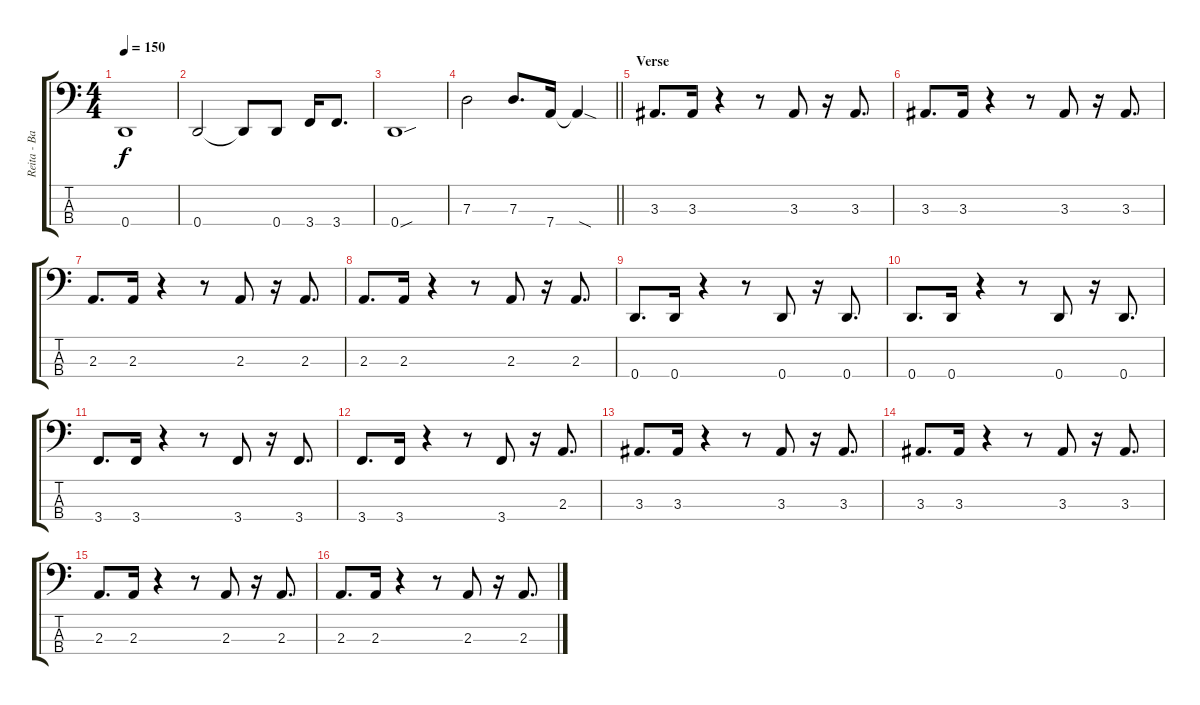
\track ("Reita - Bass" "Reita - Ba") {instrument electricbasspick}
\staff {score tabs}
\tuning (F2 C2 G1 D1) {hide}
\ts (4 4)
\tempo 150
\clef f4
\ks c
0.4.1{dy f} |
0.4.2 0.4{t}.8 0.4.8 3.4.16 3.4.8{d} |
0.4{sou}.1 |
\barLineRight lightlight
7.3.2 7.3.8{d} 7.4.16 7.4{sod t}.4 |
\section ("" "Verse")
3.3.8{d} 3.3.16 r.4 r.8 3.3.8 r.16 3.3.8{d} |
3.3.8{d} 3.3.16 r.4 r.8 3.3.8 r.16 3.3.8{d} |
2.3.8{d} 2.3.16 r.4 r.8 2.3.8 r.16 2.3.8{d} |
2.3.8{d} 2.3.16 r.4 r.8 2.3.8 r.16 2.3.8{d} |
0.4.8{d} 0.4.16 r.4 r.8 0.4.8 r.16 0.4.8{d} |
0.4.8{d} 0.4.16 r.4 r.8 0.4.8 r.16 0.4.8{d} |
3.4.8{d} 3.4.16 r.4 r.8 3.4.8 r.16 3.4.8{d} |
3.4.8{d} 3.4.16 r.4 r.8 3.4.8 r.16 2.3.8{d} |
3.3.8{d} 3.3.16 r.4 r.8 3.3.8 r.16 3.3.8{d} |
3.3.8{d} 3.3.16 r.4 r.8 3.3.8 r.16 3.3.8{d} |
2.3.8{d} 2.3.16 r.4 r.8 2.3.8 r.16 2.3.8{d} |
2.3.8{d} 2.3.16 r.4 r.8 2.3.8 r.16 2.3.8{d}
